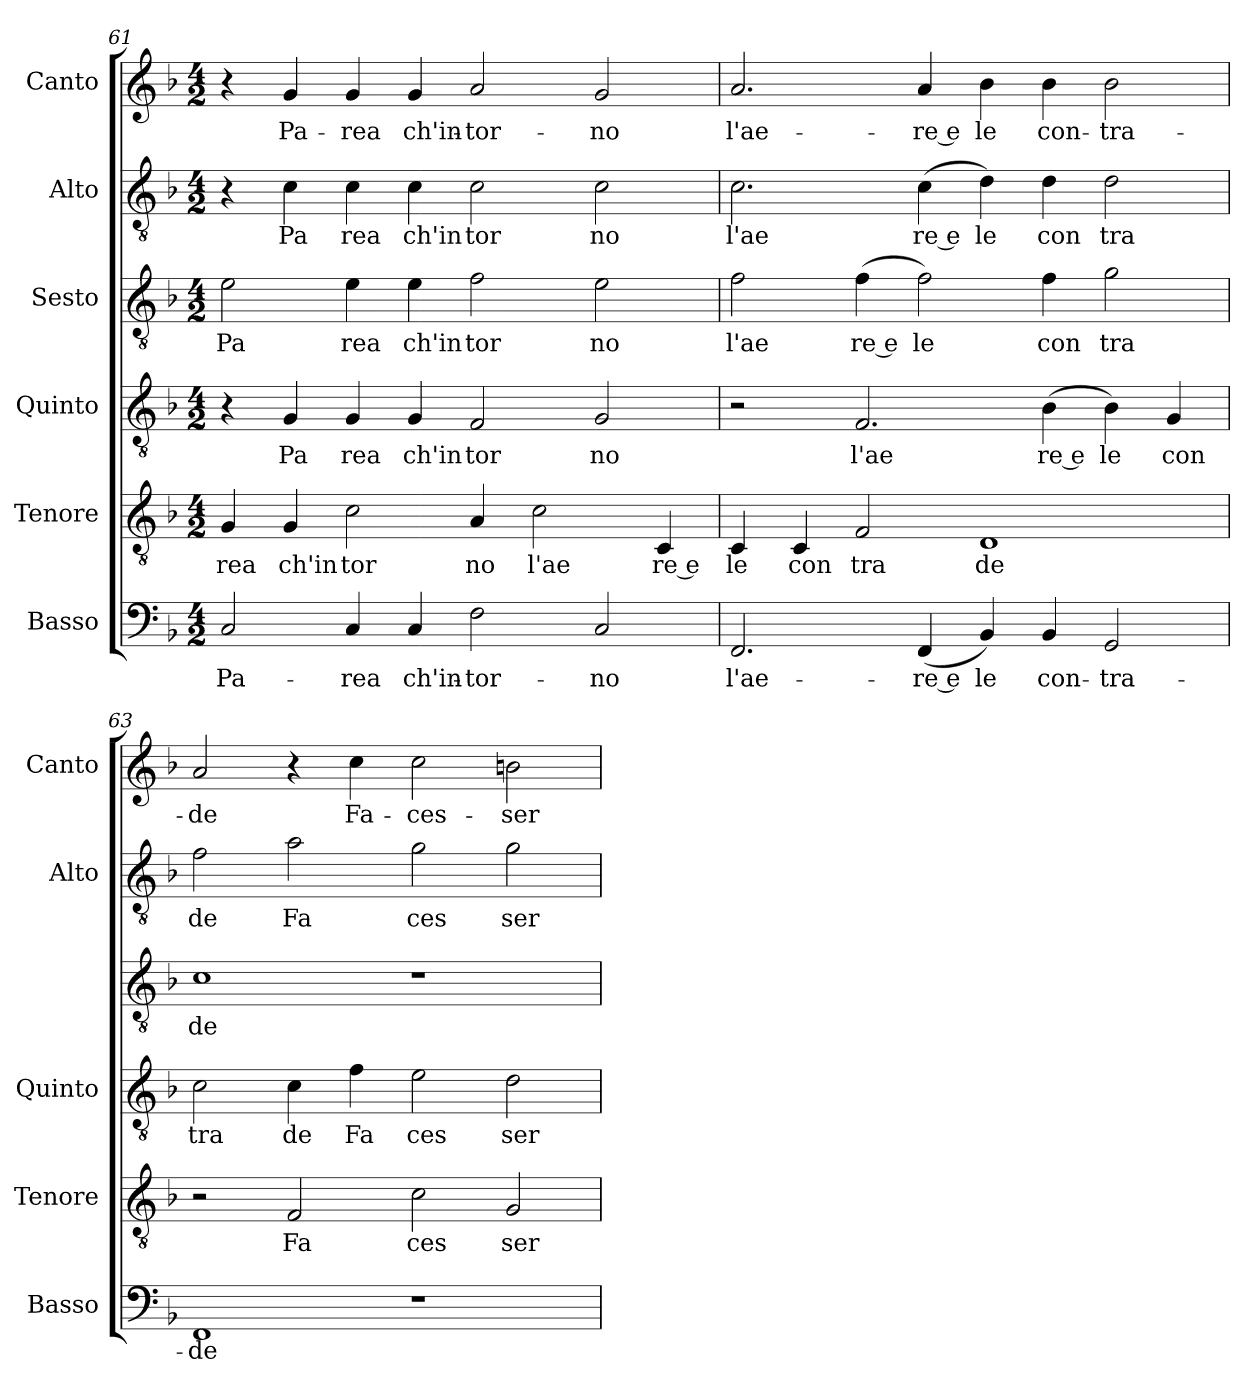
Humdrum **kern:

**kern	**text	**kern	**text	**kern	**text	**kern	**text	**kern	**text	**kern	**text
*part6	*part6	*part5	*part5	*part4	*part4	*part3	*part3	*part2	*part2	*part1	*part1
*staff6	*staff6	*staff5	*staff5	*staff4	*staff4	*staff3	*staff3	*staff2	*staff2	*staff1	*staff1
*I"Basso	*	*I"Tenore	*	*I"Quinto	*	*I"Sesto	*	*I"Alto	*	*I"Canto	*
*I'Basso	*	*I'Tenore	*	*I'Quinto	*	*	*	*I'Alto	*	*I'Canto	*
*clefF4	*	*clefGv2	*	*clefGv2	*	*clefGv2	*	*clefGv2	*	*clefG2	*
*k[b-]	*	*k[b-]	*	*k[b-]	*	*k[b-]	*	*k[b-]	*	*k[b-]	*
*F:	*	*F:	*	*F:	*	*F:	*	*F:	*	*F:	*
*M4/2	*	*M4/2	*	*M4/2	*	*M4/2	*	*M4/2	*	*M4/2	*
=61	=61	=61	=61	=61	=61	=61	=61	=61	=61	=61	=61
!	!LO:LY:b:cj	!	!LO:LY:b:cj	!	!	!	!LO:LY:b:cj	!	!	!	!
2C/	Pa-	4G/	rea	4r	.	2e\	Pa	4r	.	4r	.
!	!	!	!LO:LY:b:cj	!	!LO:LY:b:cj	!	!	!	!LO:LY:b:cj	!	!LO:LY:b:cj
.	.	4G/	ch'in	4G/	Pa	.	.	4c\	Pa	4g/	Pa-
!	!LO:LY:b:cj	!	!LO:LY:b:cj	!	!LO:LY:b:cj	!	!LO:LY:b:cj	!	!LO:LY:b:cj	!	!LO:LY:b:cj
4C/	-rea	2c\	tor	4G/	rea	4e\	rea	4c\	rea	4g/	-rea
!	!LO:LY:b:cj	!	!	!	!LO:LY:b:cj	!	!LO:LY:b:cj	!	!LO:LY:b:cj	!	!LO:LY:b:cj
4C/	ch'in-	.	.	4G/	ch'in	4e\	ch'in	4c\	ch'in	4g/	ch'in-
!	!LO:LY:b:cj	!	!LO:LY:b:cj	!	!LO:LY:b:cj	!	!LO:LY:b:cj	!	!LO:LY:b:cj	!	!LO:LY:b:cj
2F\	-tor-	4A/	no	2F/	tor	2f\	tor	2c\	tor	2a/	-tor-
!	!	!	!LO:LY:b:cj	!	!	!	!	!	!	!	!
.	.	2c\	l'ae	.	.	.	.	.	.	.	.
!	!LO:LY:b:cj	!	!	!	!LO:LY:b:cj	!	!LO:LY:b:cj	!	!LO:LY:b:cj	!	!LO:LY:b:cj
2C/	-no	.	.	2G/	no	2e\	no	2c\	no	2g/	-no
!	!	!	!LO:LY:b:rj	!	!	!	!	!	!	!	!
.	.	4C/	re e	.	.	.	.	.	.	.	.
=62	=62	=62	=62	=62	=62	=62	=62	=62	=62	=62	=62
!	!LO:LY:b:cj	!	!LO:LY:b:cj	!	!	!	!LO:LY:b:cj	!	!LO:LY:b:cj	!	!LO:LY:b:cj
2.FF/	l'ae-	(4C/	le	2r	.	2f\	l'ae	2.c\	l'ae	2.a/	l'ae-
!	!	!	!LO:LY:b:cj	!	!	!	!	!	!	!	!
.	.	4C/	con	.	.	.	.	.	.	.	.
!	!	!	!LO:LY:b:cj	!	!LO:LY:b:cj	!	!LO:LY:b:rj	!	!	!	!
.	.	2F/	tra	2.F/	l'ae	(<4f\	re e	.	.	.	.
!	!LO:LY:b:rj	!	!	!	!	!	!LO:LY:b:cj	!	!LO:LY:b:rj	!	!LO:LY:b:rj
(<4FF/	-re e	.	.	.	.	2f\)	le	(<4c\	re e	4a/	-re e
!	!LO:LY:b:cj	!	!LO:LY:b:cj	!	!	!	!	!	!LO:LY:b:cj	!	!LO:LY:b:cj
4BB-/)	le	1D	de	.	.	.	.	4d\)	le	4b-\	le
!	!LO:LY:b:cj	!	!	!	!LO:LY:b:rj	!	!LO:LY:b:cj	!	!LO:LY:b:cj	!	!LO:LY:b:cj
4BB-/	con-	.	.	(<4B-\	re e	4f\	con	4d\	con	4b-\	con-
!	!LO:LY:b:cj	!	!	!	!LO:LY:b:cj	!	!LO:LY:b:cj	!	!LO:LY:b:cj	!	!LO:LY:b:cj
2GG/	-tra-	.	.	4B-\)	le	2g\	tra	2d\	tra	2b-\	-tra-
!	!	!	!	!	!LO:LY:b:cj	!	!	!	!	!	!
.	.	.	.	4G/	con	.	.	.	.	.	.
=63	=63	=63	=63	=63	=63	=63	=63	=63	=63	=63	=63
!	!LO:LY:b:cj	!	!	!	!LO:LY:b:cj	!	!LO:LY:b:cj	!	!LO:LY:b:cj	!	!LO:LY:b:cj
1FF	-de	2r	.	2c\	tra	1c	de	2f\	de	2a/	-de
!	!	!	!LO:LY:b:cj	!	!LO:LY:b:cj	!	!	!	!LO:LY:b:cj	!	!
.	.	2F/	Fa	4c\	de	.	.	2a\	Fa	4r	.
!	!	!	!	!	!LO:LY:b:cj	!	!	!	!	!	!LO:LY:b:cj
.	.	.	.	4f\	Fa	.	.	.	.	4cc\	Fa-
!	!	!	!LO:LY:b:cj	!	!LO:LY:b:cj	!	!	!	!LO:LY:b:cj	!	!LO:LY:b:cj
1r	.	2c\	ces	2e\	ces	1r	.	2g\	ces	2cc\	-ces-
!	!	!	!LO:LY:b:cj	!	!LO:LY:b:cj	!	!	!	!LO:LY:b:cj	!	!LO:LY:b:cj
.	.	2G/	ser	2d\	ser	.	.	2g\	ser	2bn\	-ser
=	=	=	=	=	=	=	=	=	=	=	=
*-	*-	*-	*-	*-	*-	*-	*-	*-	*-	*-	*-
